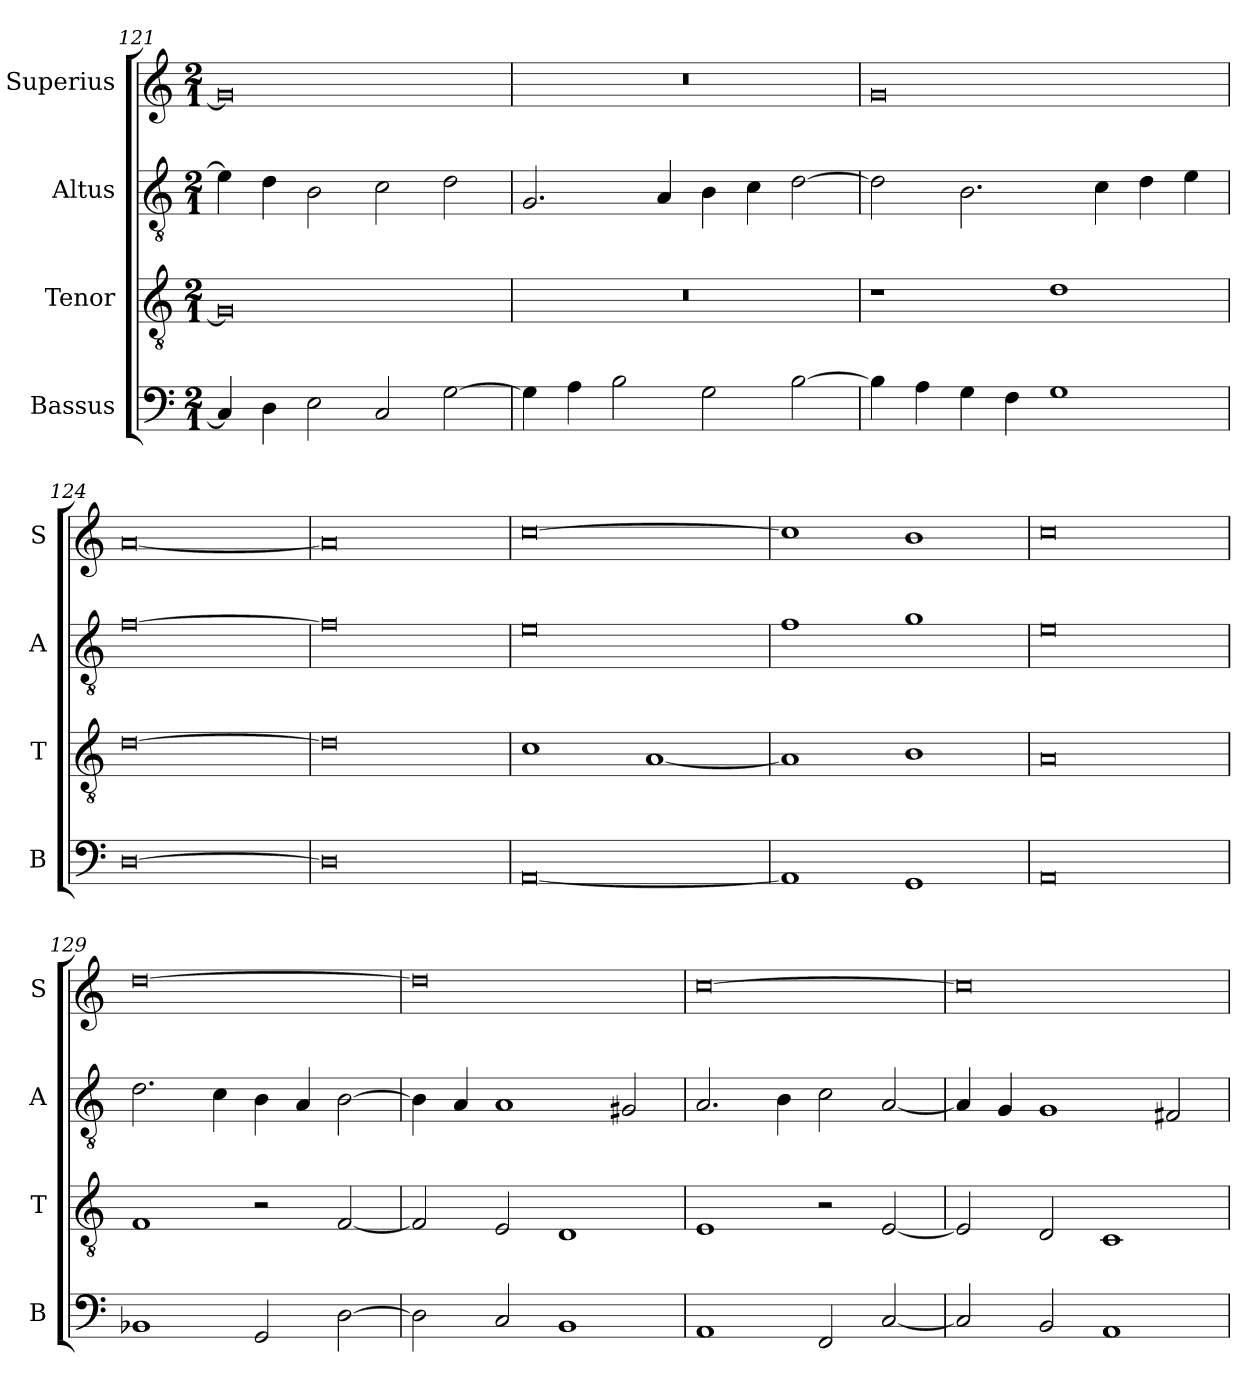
**kern	**kern	**kern	**kern
*part4	*part3	*part2	*part1
*staff4	*staff3	*staff2	*staff1
*I"Bassus	*I"Tenor	*I"Altus	*I"Superius
*I'B	*I'T	*I'A	*I'S
*clefF4	*clefGv2	*clefGv2	*clefG2
*k[]	*k[]	*k[]	*k[]
*M2/1	*M2/1	*M2/1	*M2/1
=121	=121	=121	=121
4C]	0G]	4e]	0g]
4D	.	4d	.
2E	.	2B	.
2C	.	2c	.
[2G	.	2d	.
=122	=122	=122	=122
4G]	0r	2.G	0r
4A	.	.	.
2B	.	.	.
.	.	4A	.
2G	.	4B	.
.	.	4c	.
[2B	.	[2d	.
=123	=123	=123	=123
4B]	1r	2d]	0g
4A	.	.	.
4G	.	2.B	.
4F	.	.	.
1G	1d	.	.
.	.	4c	.
.	.	4d	.
.	.	4e	.
=124	=124	=124	=124
[0D	[0d	[0f	[0a
=125	=125	=125	=125
0D]	0d]	0f]	0a]
=126	=126	=126	=126
[0AA	1c	0e	[0cc
.	[1A	.	.
=127	=127	=127	=127
1AA]	1A]	1f	1cc]
1GG	1B	1g	1b
=128	=128	=128	=128
0AA	0A	0e	0cc
=129	=129	=129	=129
1BB-X	1F	2.d	[0dd
.	.	4c	.
2GG	2r	4B	.
.	.	4A	.
[2D	[2F	[2B	.
=130	=130	=130	=130
2D]	2F]	4B]	0dd]
.	.	4A	.
2C	2E	1A	.
1BB	1D	.	.
.	.	2G#X	.
=131	=131	=131	=131
1AA	1E	2.A	[0cc
.	.	4B	.
2FF	2r	2c	.
[2C	[2E	[2A	.
=132	=132	=132	=132
2C]	2E]	4A]	0cc]
.	.	4G	.
2BB	2D	1G	.
1AA	1C	.	.
.	.	2F#X	.
=	=	=	=
*-	*-	*-	*-
